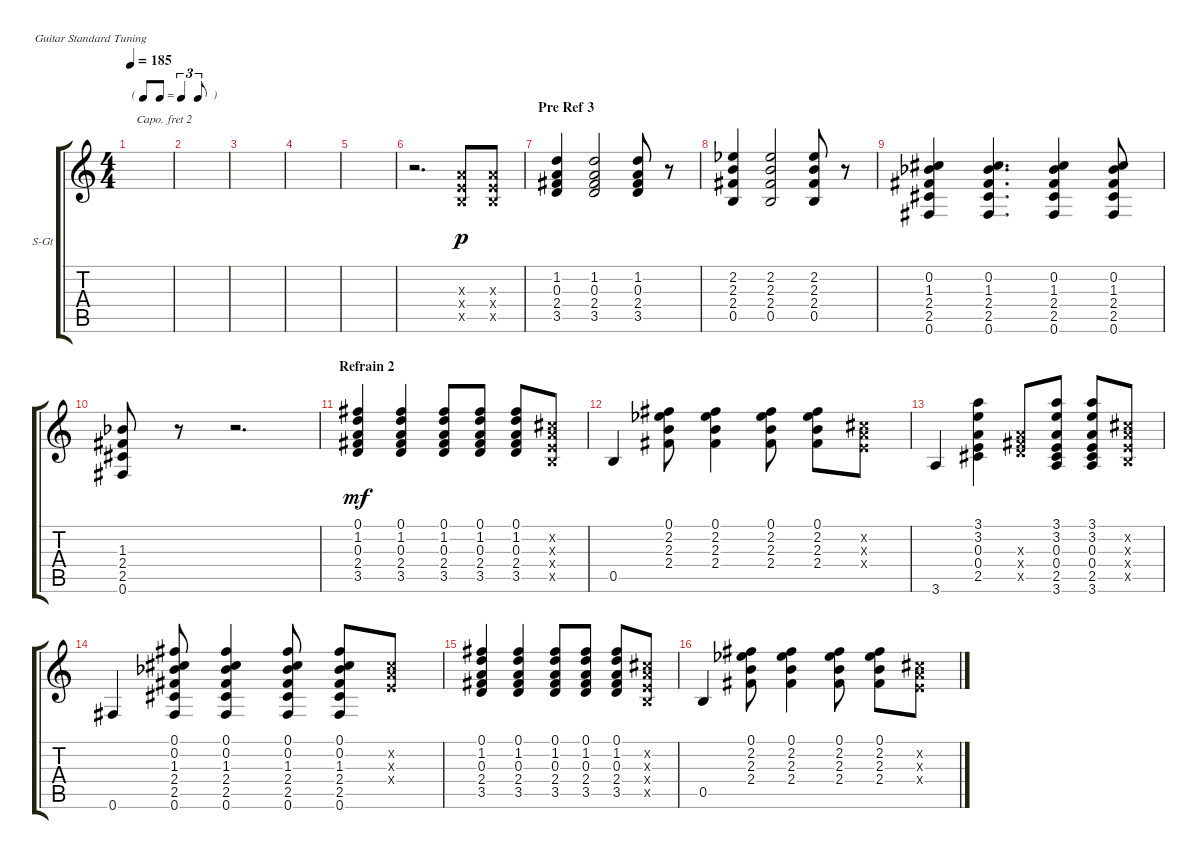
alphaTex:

\defaultSystemsLayout 4
\bracketExtendMode groupsimilarinstruments
\firstSystemTrackNameOrientation horizontal
\otherSystemsTrackNameOrientation horizontal
\track ("Richard OM-68" "S-Gt") {instrument acousticguitarsteel}
\staff {score tabs}
\capo 2
\tuning (E4 B3 G3 D3 A2 E2)
\ts (4 4)
\tf triplet8th
\tempo 185
\clef g2
\scale
0.333333
\ks c
|
\scale
0.333333 |
\scale
0.333333 |
\scale
0.333333 |
\scale
0.333333 |
\scale
0.333333 r.2{d} (0.4{x} 0.3{x} 0.5{x}).8{dy p} (0.5{x} 0.4{x} 0.3{x}).8 |
\section ("" "Pre Ref 3")
\scale
0.333333 (3.5 2.4 0.3 1.2).4 (3.5 1.2 0.3 2.4).2 (3.5 2.4 0.3 1.2).8 r.8 |
\scale
0.333333 (0.5 2.2{acc b} 2.3 2.4).4 (0.5 2.4 2.3 2.2{acc b}).2 (0.5 2.2{acc b} 2.3 2.4).8 r.8 |
\scale
0.333333 (0.6 2.5 2.4 1.3{acc b} 0.2).4 (0.6 0.2 1.3{acc b} 2.4 2.5).4{d} (0.6 2.5 2.4 1.3{acc b} 0.2).4 (0.6 0.2 1.3{acc b} 2.4 2.5).8 |
\scale
0.333333 (0.6 2.5 2.4 1.3{acc b}).8 r.8 r.2{d} |
\section ("" "Refrain 2")
\scale
0.333333 (3.5 2.4 0.3 1.2 0.1).4{dy mf} (3.5 0.1 1.2 0.3 2.4).4 (3.5 2.4 0.3 1.2 0.1).8 (3.5 0.1 1.2 0.3 2.4).8 (3.5 2.4 0.3 1.2 0.1).8 (0.3{x} 0.2{x} 0.5{x} 0.4{x}).8 |
\scale
0.333333 0.5.4 (2.4 2.3 2.2{acc b} 0.1).8 (2.4 2.2{acc b} 2.3 0.1).4 (2.4 2.3 2.2{acc b} 0.1).8 (2.4 2.2{acc b} 2.3 0.1).8 (0.4{x} 0.2{x} 0.3{x}).8 |
\scale
0.333333 3.6.4 (2.5 3.1 3.2 0.3 0.4).4 (3.5{x} 2.4{x} 0.3{x}).8 (2.5 3.1 3.2 0.3 0.4 3.6).8 (2.5 0.4 0.3 3.2 3.1 3.6).8 (0.3{x} 0.2{x} 0.5{x} 0.4{x}).8 |
\scale
0.333333 0.6.4 (2.4 1.3{acc b} 0.2 0.1 2.5 0.6).8 (2.4 0.2 1.3{acc b} 0.1 2.5 0.6).4 (2.4 1.3{acc b} 0.2 0.1 0.6 2.5).8 (2.4 0.2 1.3{acc b} 0.1 0.6 2.5).8 (0.4{x} 0.2{x} 0.3{x}).8 |
\scale
0.333333 (3.5 2.4 0.3 1.2 0.1).4 (3.5 0.1 1.2 0.3 2.4).4 (3.5 2.4 0.3 1.2 0.1).8 (3.5 0.1 1.2 0.3 2.4).8 (3.5 2.4 0.3 1.2 0.1).8 (0.3{x} 0.2{x} 0.5{x} 0.4{x}).8 |
\scale
0.333333 0.5.4 (2.4 2.3 2.2{acc b} 0.1).8 (2.4 2.2{acc b} 2.3 0.1).4 (2.4 2.3 2.2{acc b} 0.1).8 (2.4 2.2{acc b} 2.3 0.1).8 (0.4{x} 0.2{x} 0.3{x}).8
